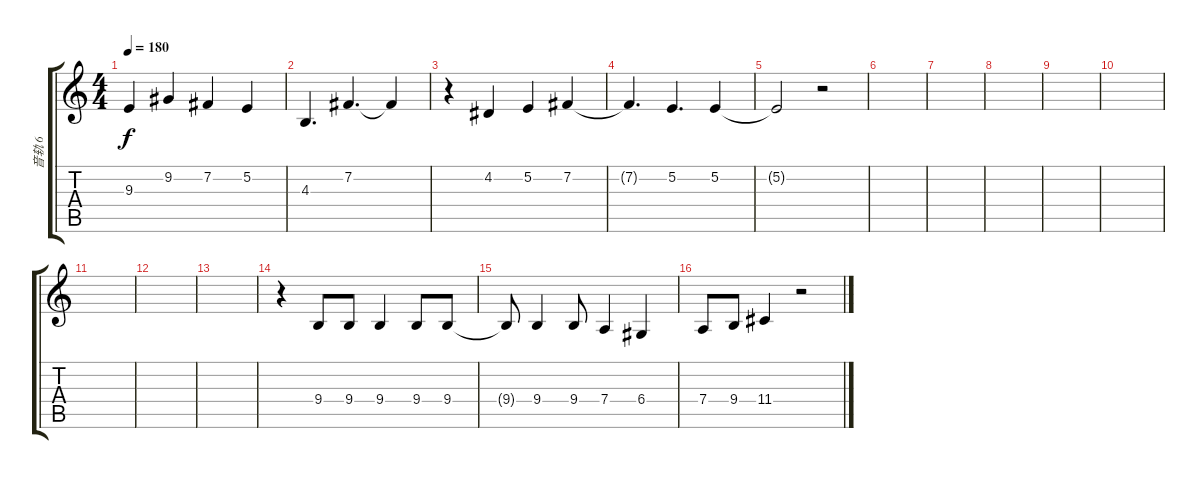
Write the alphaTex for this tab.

\track ("音轨 6" "音轨 6") {instrument flute}
\staff {score tabs}
\tuning (E4 B3 G3 D3 A2 E2) {hide}
\ts (4 4)
\tempo 180
\clef g2
\ks c
9.3{t}.4{dy f} 9.2.4 7.2.4 5.2.4 |
4.3.4{d} 7.2.4{d} 7.2{t}.4 |
r.4 4.2.4 5.2.4 7.2.4 |
7.2{t}.4{d} 5.2.4{d} 5.2.4 |
5.2{t}.2{txt " "} r.2 |
|
|
|
|
|
|
|
|
r.4 9.4.8 9.4.8 9.4.4 9.4.8 9.4.8 |
9.4{t}.8 9.4.4 9.4.8 7.4.4 6.4.4 |
7.4.8 9.4.8 11.4.4 r.2
